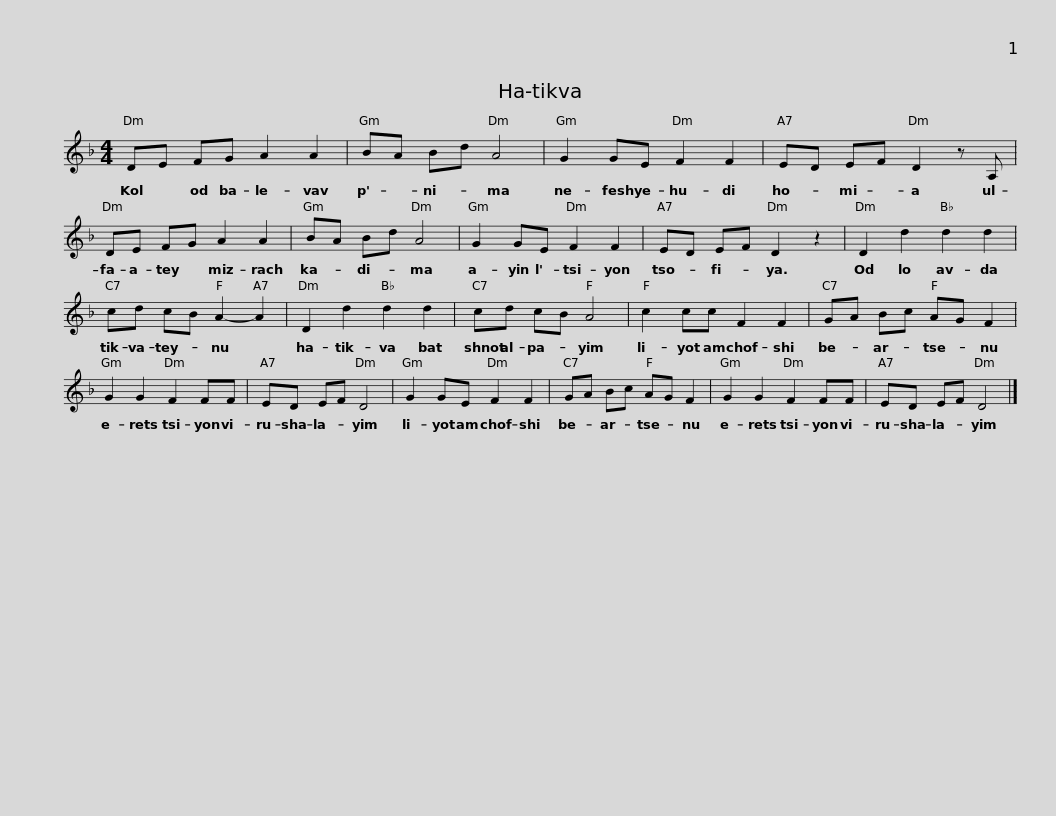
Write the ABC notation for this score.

X:1
L:1/8
M:4/4
I:linebreak $
K:Dmin
V:1 treble
V:1
 DE FG A2 A2 | BA Bd A4 | G2 GE F2 F2 | ED EF D2 z A, | DE FG A2 A2 | %5
 BA Bd A4 |$ G2 GE F2 F2 | ED EF D2 z2 | D2 d2 d2 d2 | cd cB A2- A2 | %10
 D2 d2 d2 d2 | cd cB A4 |$ c2 cc F2 F2 | GA Bc AG F2 | G2 G2 F2 FF | %15
 ED EF D4 | G2 GE F2 F2 |$ GA Bc AG F2 | G2 G2 F2 FF | ED EF D4 |] %20
